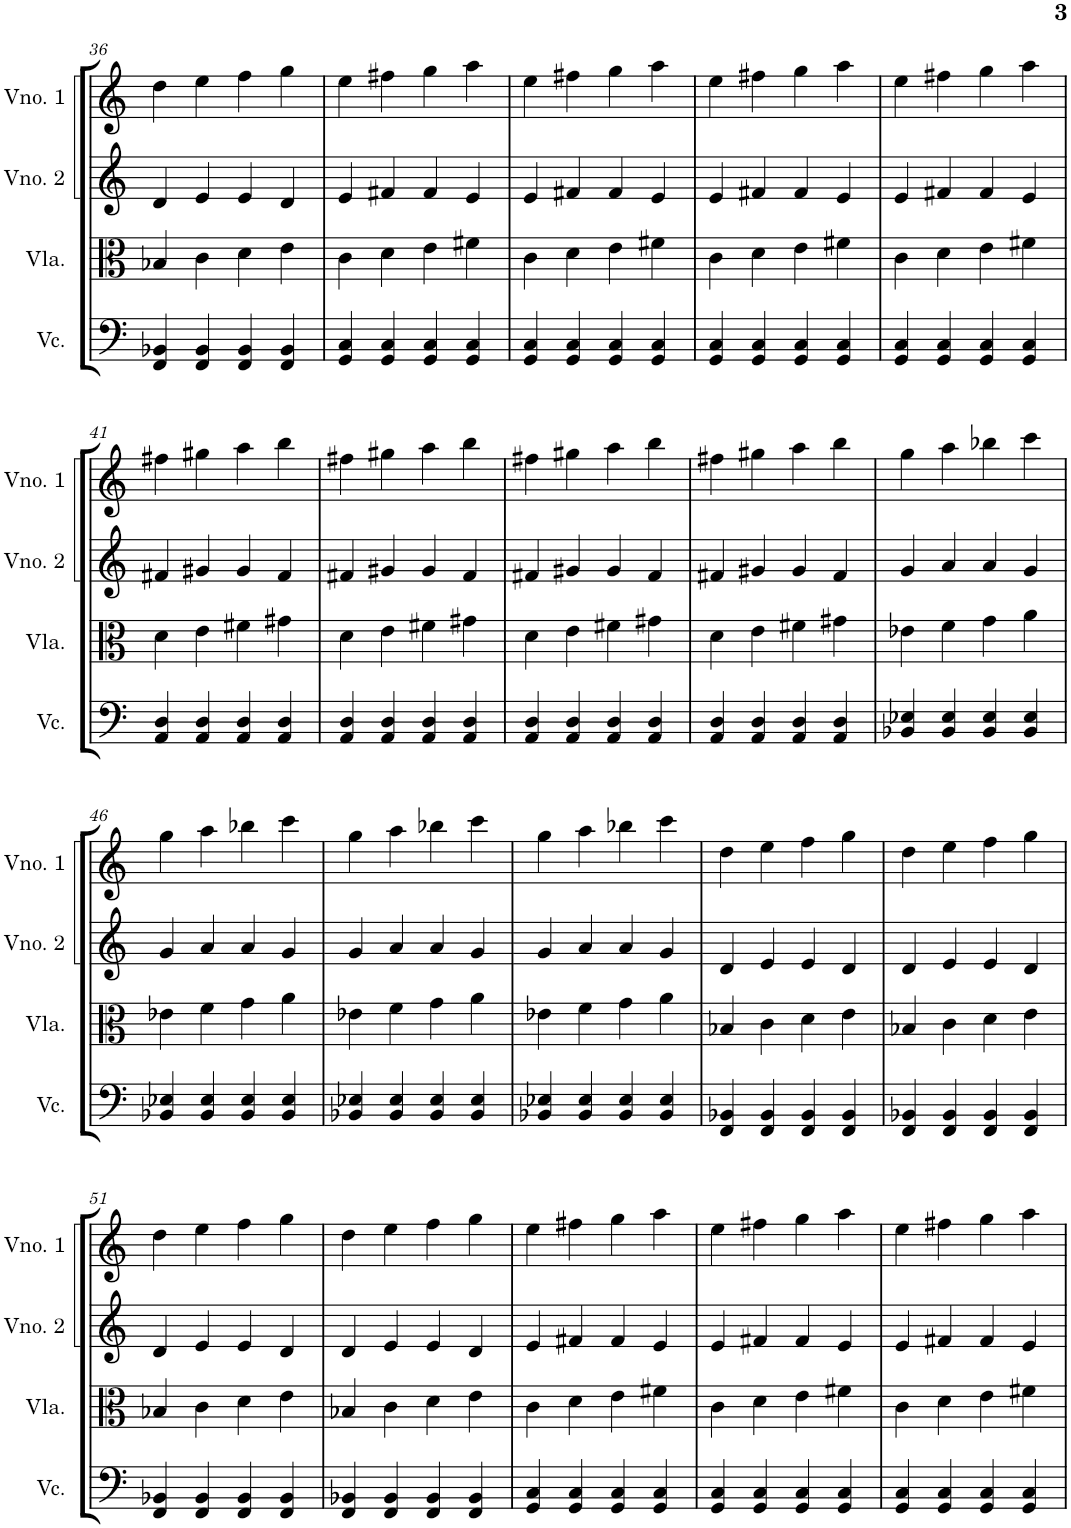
**kern	**kern	**kern	**kern
*part4	*part3	*part2	*part1
*staff4	*staff3	*staff2	*staff1
*I"Violoncelo	*I"Viola	*I"Violino 2	*I"Violino 1
*I'Vc.	*I'Vla.	*I'Vno. 2	*I'Vno. 1
!!LO:PB:g=z
*clefF4	*clefC3	*clefG2	*clefG2
*k[]	*k[]	*k[]	*k[]
*M4/4	*M4/4	*M4/4	*M4/4
=36	=36	=36	=36
4FF/ 4BB-X/	4B-X/	4d/	4dd\
4FF/ 4BB-/	4c\	4e/	4ee\
4FF/ 4BB-/	4d\	4e/	4ff\
4FF/ 4BB-/	4e\	4d/	4gg\
=37	=37	=37	=37
4GG/ 4C/	4c\	4e/	4ee\
4GG/ 4C/	4d\	4f#X/	4ff#X\
4GG/ 4C/	4e\	4f#/	4gg\
4GG/ 4C/	4f#X\	4e/	4aa\
=38	=38	=38	=38
4GG/ 4C/	4c\	4e/	4ee\
4GG/ 4C/	4d\	4f#X/	4ff#X\
4GG/ 4C/	4e\	4f#/	4gg\
4GG/ 4C/	4f#X\	4e/	4aa\
=39	=39	=39	=39
4GG/ 4C/	4c\	4e/	4ee\
4GG/ 4C/	4d\	4f#X/	4ff#X\
4GG/ 4C/	4e\	4f#/	4gg\
4GG/ 4C/	4f#X\	4e/	4aa\
=40	=40	=40	=40
4GG/ 4C/	4c\	4e/	4ee\
4GG/ 4C/	4d\	4f#X/	4ff#X\
4GG/ 4C/	4e\	4f#/	4gg\
4GG/ 4C/	4f#X\	4e/	4aa\
!!LO:LB:g=z
=41	=41	=41	=41
4AA/ 4D/	4d\	4f#X/	4ff#X\
4AA/ 4D/	4e\	4g#X/	4gg#X\
4AA/ 4D/	4f#X\	4g#/	4aa\
4AA/ 4D/	4g#X\	4f#/	4bb\
=42	=42	=42	=42
4AA/ 4D/	4d\	4f#X/	4ff#X\
4AA/ 4D/	4e\	4g#X/	4gg#X\
4AA/ 4D/	4f#X\	4g#/	4aa\
4AA/ 4D/	4g#X\	4f#/	4bb\
=43	=43	=43	=43
4AA/ 4D/	4d\	4f#X/	4ff#X\
4AA/ 4D/	4e\	4g#X/	4gg#X\
4AA/ 4D/	4f#X\	4g#/	4aa\
4AA/ 4D/	4g#X\	4f#/	4bb\
=44	=44	=44	=44
4AA/ 4D/	4d\	4f#X/	4ff#X\
4AA/ 4D/	4e\	4g#X/	4gg#X\
4AA/ 4D/	4f#X\	4g#/	4aa\
4AA/ 4D/	4g#X\	4f#/	4bb\
=45	=45	=45	=45
4BB-X/ 4E-X/	4e-X\	4g/	4gg\
4BB-/ 4E-/	4f\	4a/	4aa\
4BB-/ 4E-/	4g\	4a/	4bb-X\
4BB-/ 4E-/	4a\	4g/	4ccc\
!!LO:LB:g=z
=46	=46	=46	=46
4BB-X/ 4E-X/	4e-X\	4g/	4gg\
4BB-/ 4E-/	4f\	4a/	4aa\
4BB-/ 4E-/	4g\	4a/	4bb-X\
4BB-/ 4E-/	4a\	4g/	4ccc\
=47	=47	=47	=47
4BB-X/ 4E-X/	4e-X\	4g/	4gg\
4BB-/ 4E-/	4f\	4a/	4aa\
4BB-/ 4E-/	4g\	4a/	4bb-X\
4BB-/ 4E-/	4a\	4g/	4ccc\
=48	=48	=48	=48
4BB-X/ 4E-X/	4e-X\	4g/	4gg\
4BB-/ 4E-/	4f\	4a/	4aa\
4BB-/ 4E-/	4g\	4a/	4bb-X\
4BB-/ 4E-/	4a\	4g/	4ccc\
=49	=49	=49	=49
4FF/ 4BB-X/	4B-X/	4d/	4dd\
4FF/ 4BB-/	4c\	4e/	4ee\
4FF/ 4BB-/	4d\	4e/	4ff\
4FF/ 4BB-/	4e\	4d/	4gg\
=50	=50	=50	=50
4FF/ 4BB-X/	4B-X/	4d/	4dd\
4FF/ 4BB-/	4c\	4e/	4ee\
4FF/ 4BB-/	4d\	4e/	4ff\
4FF/ 4BB-/	4e\	4d/	4gg\
!!LO:LB:g=z
=51	=51	=51	=51
4FF/ 4BB-X/	4B-X/	4d/	4dd\
4FF/ 4BB-/	4c\	4e/	4ee\
4FF/ 4BB-/	4d\	4e/	4ff\
4FF/ 4BB-/	4e\	4d/	4gg\
=52	=52	=52	=52
4FF/ 4BB-X/	4B-X/	4d/	4dd\
4FF/ 4BB-/	4c\	4e/	4ee\
4FF/ 4BB-/	4d\	4e/	4ff\
4FF/ 4BB-/	4e\	4d/	4gg\
=53	=53	=53	=53
4GG/ 4C/	4c\	4e/	4ee\
4GG/ 4C/	4d\	4f#X/	4ff#X\
4GG/ 4C/	4e\	4f#/	4gg\
4GG/ 4C/	4f#X\	4e/	4aa\
=54	=54	=54	=54
4GG/ 4C/	4c\	4e/	4ee\
4GG/ 4C/	4d\	4f#X/	4ff#X\
4GG/ 4C/	4e\	4f#/	4gg\
4GG/ 4C/	4f#X\	4e/	4aa\
=55	=55	=55	=55
4GG/ 4C/	4c\	4e/	4ee\
4GG/ 4C/	4d\	4f#X/	4ff#X\
4GG/ 4C/	4e\	4f#/	4gg\
4GG/ 4C/	4f#X\	4e/	4aa\
=	=	=	=
*-	*-	*-	*-
